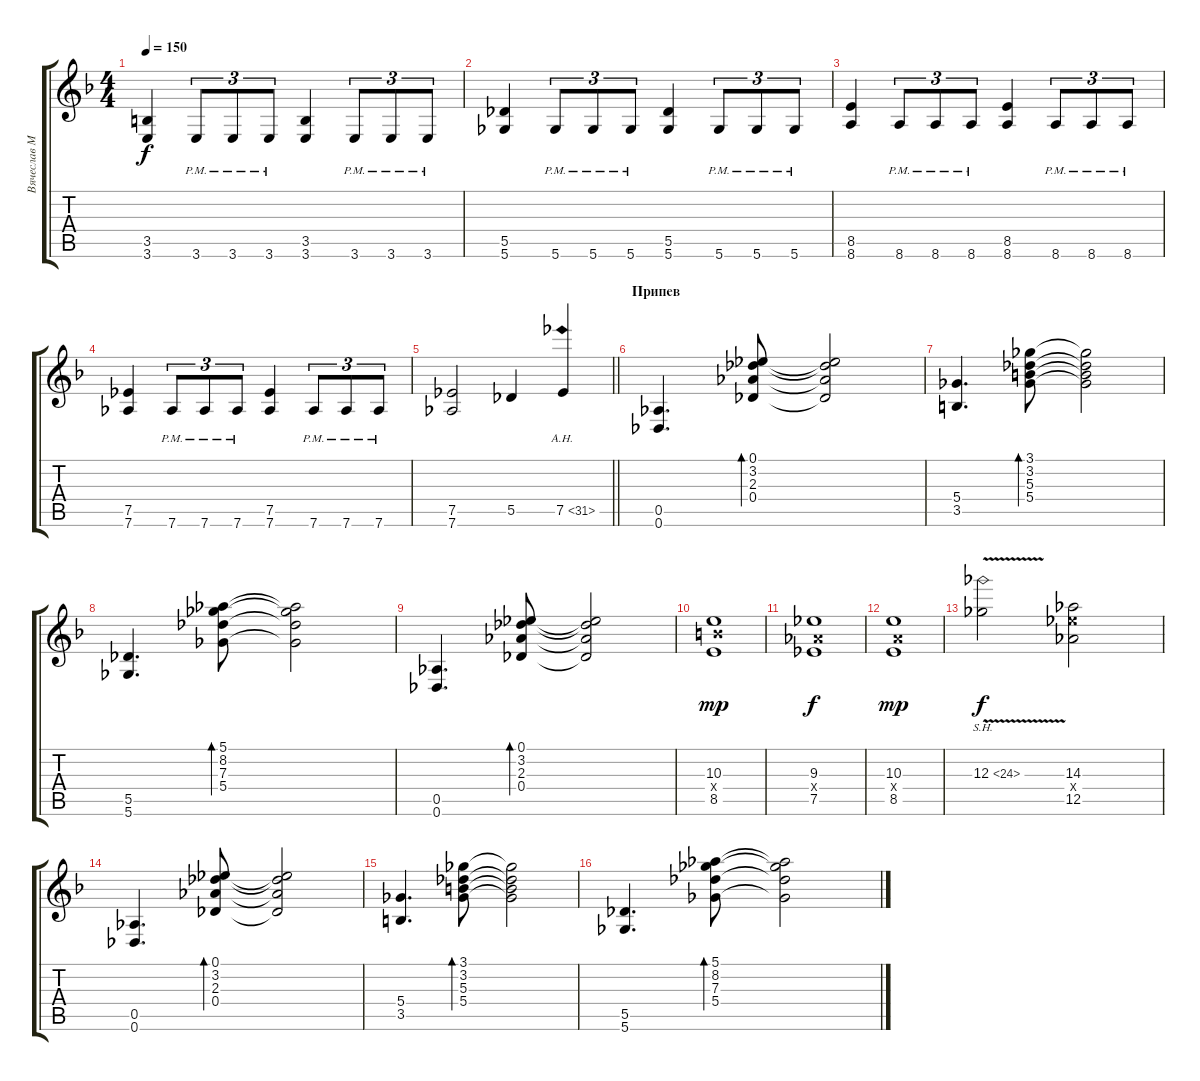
\track ("Вячеслав Молчанов" "Вячеслав М") {instrument distortionguitar}
\staff {score tabs}
\tuning (Eb4 Bb3 Gb3 Db3 Ab2 Db2) {hide}
\ts (4 4)
\tempo 150
\clef g2
\ks dminor
(3.5 3.6).4{dy f} 3.6{pm}.8{tu (3 2)} 3.6{pm}.8{tu (3 2)} 3.6{pm}.8{tu (3 2)} (3.5 3.6).4 3.6{pm}.8{tu (3 2)} 3.6{pm}.8{tu (3 2)} 3.6{pm}.8{tu (3 2)} |
(5.5 5.6).4 5.6{pm}.8{tu (3 2)} 5.6{pm}.8{tu (3 2)} 5.6{pm}.8{tu (3 2)} (5.5 5.6).4 5.6{pm}.8{tu (3 2)} 5.6{pm}.8{tu (3 2)} 5.6{pm}.8{tu (3 2)} |
(8.5 8.6).4 8.6{pm}.8{tu (3 2)} 8.6{pm}.8{tu (3 2)} 8.6{pm}.8{tu (3 2)} (8.5 8.6).4 8.6{pm}.8{tu (3 2)} 8.6{pm}.8{tu (3 2)} 8.6{pm}.8{tu (3 2)} |
(7.5 7.6).4 7.6{pm}.8{tu (3 2)} 7.6{pm}.8{tu (3 2)} 7.6{pm}.8{tu (3 2)} (7.5 7.6).4 7.6{pm}.8{tu (3 2)} 7.6{pm}.8{tu (3 2)} 7.6{pm}.8{tu (3 2)} |
\barLineRight lightlight
(7.5 7.6).2 5.5.4 7.5{ah 24}.4 |
\section ("" "Припев")
(0.5 0.6).4{d} (0.1 3.2 2.3 0.4).8{bd 60} (0.1{t} 3.2{t} 2.3{t} 0.4{t}).2 |
(5.4 3.5).4{d} (3.1 3.2 5.3 5.4).8{bd 480} (3.1{t} 3.2{t} 5.3{t} 5.4{t}).2 |
(5.5 5.6).4{d} (5.1 8.2 7.3 5.4).8{bd 480} (5.1{t} 8.2{t} 7.3{t} 5.4{t}).2 |
(0.5 0.6).4{d} (0.1 3.2 2.3 0.4).8{bd 60} (0.1{t} 3.2{t} 2.3{t} 0.4{t}).2 |
(10.3 10.4{x} 8.5).1{dy mp} |
(9.3 7.4{x} 7.5).1{dy f} |
(10.3 8.4{x} 8.5).1{dy mp} |
12.3{sh 12 v}.2{dy f} (14.3 14.4{x} 12.5).2 |
(0.5 0.6).4{d} (0.1 3.2 2.3 0.4).8{bd 60} (0.1{t} 3.2{t} 2.3{t} 0.4{t}).2 |
(5.4 3.5).4{d} (3.1 3.2 5.3 5.4).8{bd 480} (3.1{t} 3.2{t} 5.3{t} 5.4{t}).2 |
(5.5 5.6).4{d} (5.1 8.2 7.3 5.4).8{bd 480} (5.1{t} 8.2{t} 7.3{t} 5.4{t}).2
